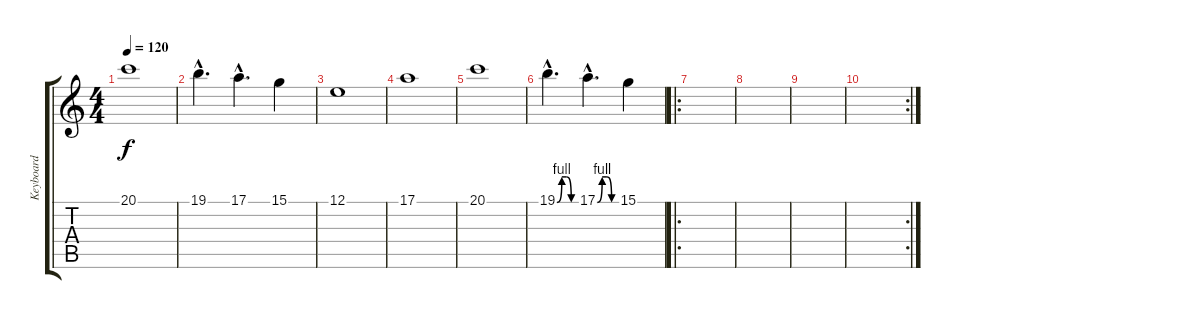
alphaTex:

\track ("Keyboard" "Keyboard") {instrument electricgrandpiano}
\staff {score tabs}
\tuning (E4 B3 G3 D3 A2 E2) {hide}
\ts (4 4)
\tempo 120
\clef g2
\ks c
20.1.1{dy f} |
19.1{hac}.4{d} 17.1{hac}.4{d} 15.1.4 |
12.1.1{instrument stringensemble2} |
17.1.1 |
20.1.1 |
19.1{be (custom 0 0 15 4 30 4 45 0 60 0) hac}.4{d} 17.1{be (custom 0 0 15 4 30 4 45 0 60 0) hac}.4{d} 15.1.4 |
\ro
|
|
|
\rc 2
